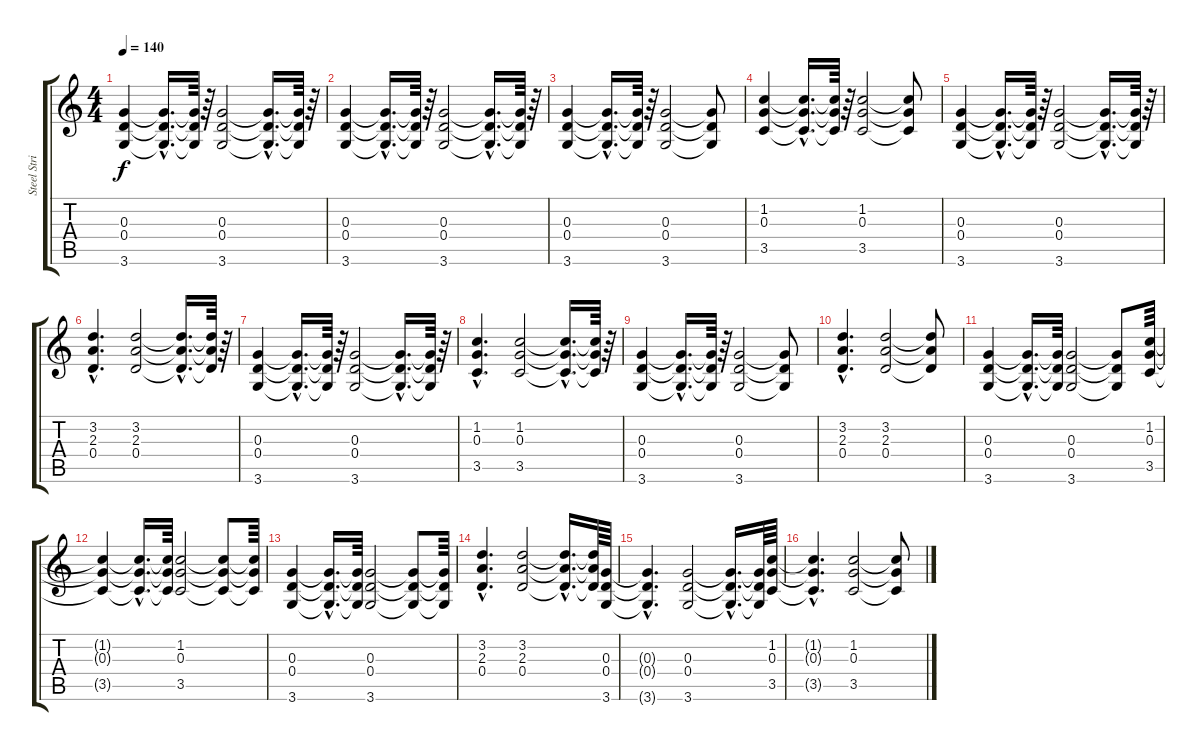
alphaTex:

\track ("Steel String" "Steel Stri") {instrument acousticguitarsteel}
\staff {score tabs}
\tuning (E4 B3 G3 D3 A2 E2) {hide}
\ts (4 4)
\tempo 140
\clef g2
\ks c
(0.3 0.4 3.6).4{dy f} (0.3{hac t} 0.4{hac t} 3.6{hac t}).16{d} (0.3{t} 0.4{t} 3.6{t}).64 r.64 (0.3 0.4 3.6).2 (0.3{hac t} 0.4{hac t} 3.6{hac t}).16{d} (0.3{t} 0.4{t} 3.6{t}).64 r.64 |
(0.3 0.4 3.6).4 (0.3{hac t} 0.4{hac t} 3.6{hac t}).16{d} (0.3{t} 0.4{t} 3.6{t}).64 r.64 (0.3 0.4 3.6).2 (0.3{hac t} 0.4{hac t} 3.6{hac t}).16{d} (0.3{t} 0.4{t} 3.6{t}).64 r.64 |
(0.3 0.4 3.6).4 (0.3{hac t} 0.4{hac t} 3.6{hac t}).16{d} (0.3{t} 0.4{t} 3.6{t}).64 r.64 (0.3 0.4 3.6).2 (0.3{t} 0.4{t} 3.6{t}).8 |
(1.2 0.3 3.5).4 (1.2{hac t} 0.3{hac t} 3.5{hac t}).16{d} (1.2{t} 0.3{t} 3.5{t}).64 r.64 (1.2 0.3 3.5).2 (1.2{t} 0.3{t} 3.5{t}).8 |
(0.3 0.4 3.6).4 (0.3{hac t} 0.4{hac t} 3.6{hac t}).16{d} (0.3{t} 0.4{t} 3.6{t}).64 r.64 (0.3 0.4 3.6).2 (0.3{hac t} 0.4{hac t} 3.6{hac t}).16{d} (0.3{t} 0.4{t} 3.6{t}).64 r.64 |
(3.2{hac} 2.3{hac} 0.4{hac}).4{d} (3.2 2.3 0.4).2 (3.2{hac t} 2.3{hac t} 0.4{hac t}).16{d} (3.2{t} 2.3{t} 0.4{t}).64 r.64 |
(0.3 0.4 3.6).4 (0.3{hac t} 0.4{hac t} 3.6{hac t}).16{d} (0.3{t} 0.4{t} 3.6{t}).64 r.64 (0.3 0.4 3.6).2 (0.3{hac t} 0.4{hac t} 3.6{hac t}).16{d} (0.3{t} 0.4{t} 3.6{t}).64 r.64 |
(1.2{hac} 0.3{hac} 3.5{hac}).4{d} (1.2 0.3 3.5).2 (1.2{hac t} 0.3{hac t} 3.5{hac t}).16{d} (1.2{t} 0.3{t} 3.5{t}).64 r.64 |
(0.3 0.4 3.6).4 (0.3{hac t} 0.4{hac t} 3.6{hac t}).16{d} (0.3{t} 0.4{t} 3.6{t}).64 r.64 (0.3 0.4 3.6).2 (0.3{t} 0.4{t} 3.6{t}).8 |
(3.2{hac} 2.3{hac} 0.4{hac}).4{d} (3.2 2.3 0.4).2 (3.2{t} 2.3{t} 0.4{t}).8 |
(0.3 0.4 3.6).4 (0.3{hac t} 0.4{hac t} 3.6{hac t}).16{d} (0.3{t} 0.4{t} 3.6{t}).64 (0.3 0.4 3.6).2 (0.3{t} 0.4{t} 3.6{t}).8 (1.2 0.3 3.5).64 |
(1.2{t} 0.3{t} 3.5{t}).4 (1.2{hac t} 0.3{hac t} 3.5{hac t}).16{d} (1.2{t} 0.3{t} 3.5{t}).64 (1.2 0.3 3.5).2 (1.2{t} 0.3{t} 3.5{t}).8 (1.2{t} 0.3{t} 3.5{t}).64 |
(0.3 0.4 3.6).4 (0.3{hac t} 0.4{hac t} 3.6{hac t}).16{d} (0.3{t} 0.4{t} 3.6{t}).64 (0.3 0.4 3.6).2 (0.3{t} 0.4{t} 3.6{t}).8 (0.3{t} 0.4{t} 3.6{t}).64 |
(3.2{hac} 2.3{hac} 0.4{hac}).4{d} (3.2 2.3 0.4).2 (3.2{hac t} 2.3{hac t} 0.4{hac t}).16{d} (3.2{t} 2.3{t} 0.4{t}).64 (0.3 0.4 3.6).64 |
(0.3{hac t} 0.4{hac t} 3.6{hac t}).4{d} (0.3 0.4 3.6).2 (0.3{hac t} 0.4{hac t} 3.6{hac t}).16{d} (0.3{t} 0.4{t} 3.6{t}).64 (1.2 0.3 3.5).64 |
(1.2{hac t} 0.3{hac t} 3.5{hac t}).4{d} (1.2 0.3 3.5).2 (1.2{t} 0.3{t} 3.5{t}).8
